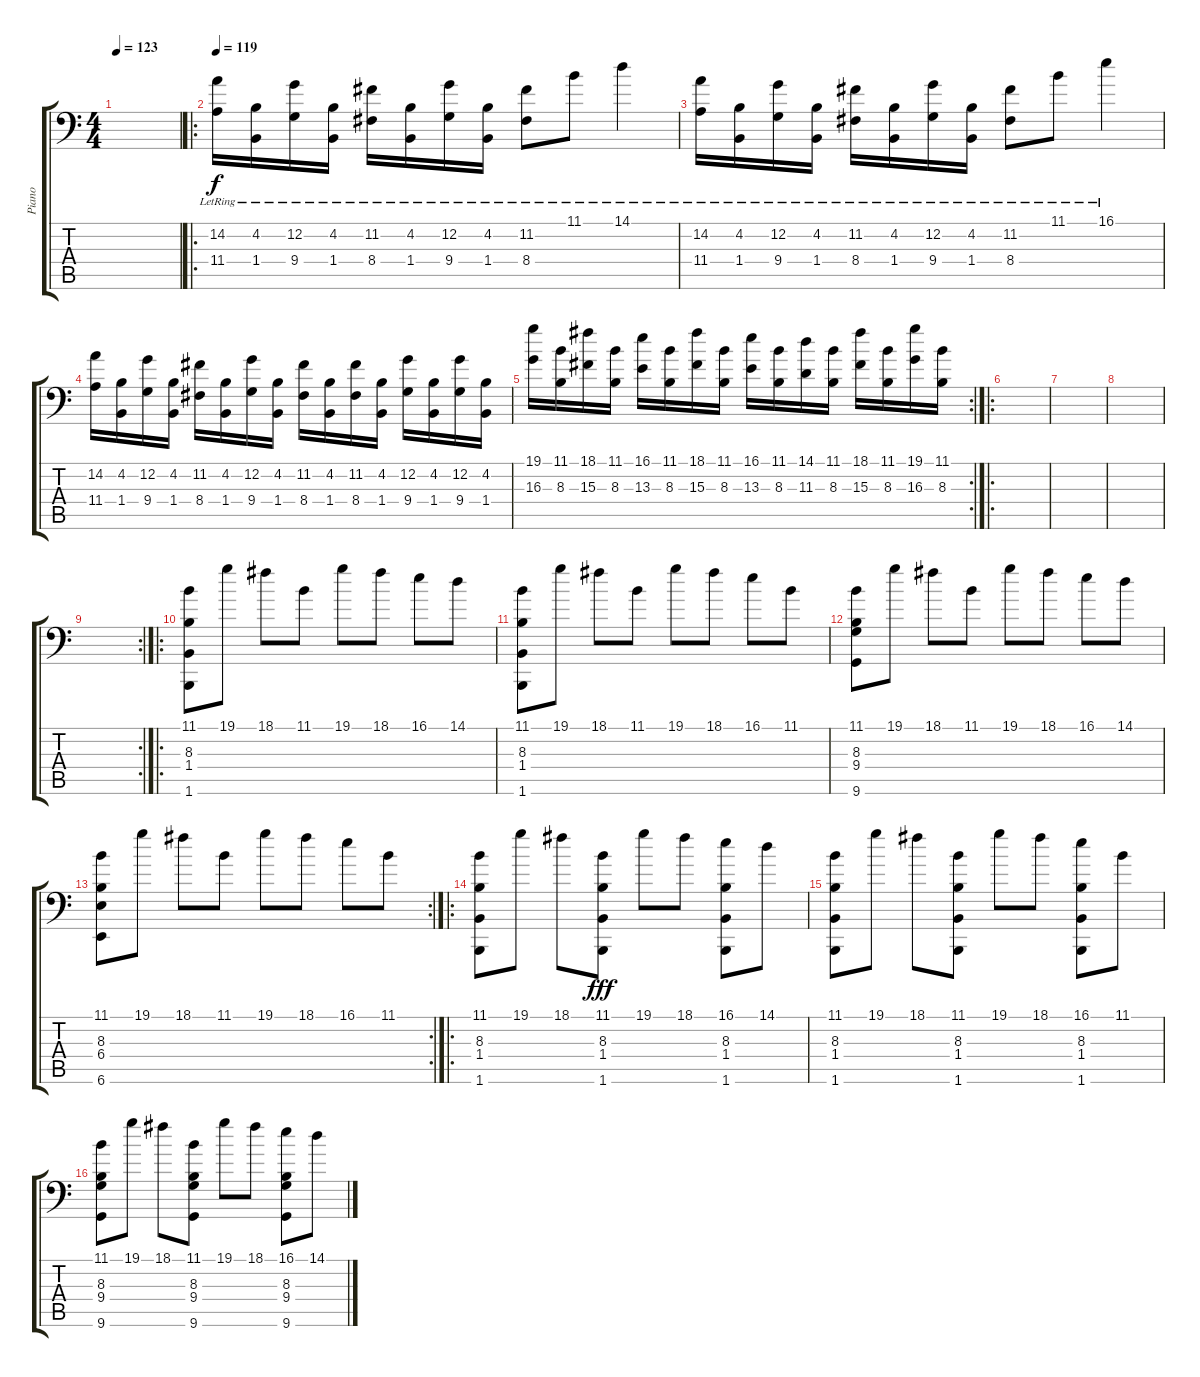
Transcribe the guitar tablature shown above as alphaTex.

\track ("Piano" "Piano") {instrument acousticgrandpiano}
\staff {score tabs}
\tuning (C4 G3 Eb3 Bb2 F2 Bb1) {hide}
\ts (4 4)
\tempo 123
\clef f4
\ks c
|
\ro
\tempo 119
(14.2{lr} 11.4).16 (4.2{lr} 1.4).16 (12.2{lr} 9.4).16 (4.2{lr} 1.4).16 (11.2{lr} 8.4).16 (4.2{lr} 1.4).16 (12.2{lr} 9.4).16 (4.2{lr} 1.4).16 (11.2{lr} 8.4).8 11.1{lr}.8 14.1{lr}.4 |
(14.2{lr} 11.4).16 (4.2{lr} 1.4).16 (12.2{lr} 9.4).16 (4.2{lr} 1.4).16 (11.2{lr} 8.4).16 (4.2{lr} 1.4).16 (12.2{lr} 9.4).16 (4.2{lr} 1.4).16 (11.2{lr} 8.4).8 11.1{lr}.8 16.1{lr}.4 |
(14.2 11.4).16 (4.2 1.4).16 (12.2 9.4).16 (4.2 1.4).16 (11.2 8.4).16 (4.2 1.4).16 (12.2 9.4).16 (4.2 1.4).16 (11.2 8.4).16 (4.2 1.4).16 (11.2 8.4).16 (4.2 1.4).16 (12.2 9.4).16 (4.2 1.4).16 (12.2 9.4).16 (4.2 1.4).16 |
\rc 2
(19.1 16.3).16 (11.1 8.3).16 (18.1 15.3).16 (11.1 8.3).16 (16.1 13.3).16 (11.1 8.3).16 (18.1 15.3).16 (11.1 8.3).16 (16.1 13.3).16 (11.1 8.3).16 (14.1 11.3).16 (11.1 8.3).16 (18.1 15.3).16 (11.1 8.3).16 (19.1 16.3).16 (11.1 8.3).16 |
\ro
|
|
|
\rc 2
|
\ro
(11.1 8.3 1.4 1.6).8 19.1.8 18.1.8 11.1.8 19.1.8 18.1.8 16.1.8 14.1.8 |
(11.1 8.3 1.4 1.6).8 19.1.8 18.1.8 11.1.8 19.1.8 18.1.8 16.1.8 11.1.8 |
(11.1 8.3 9.4 9.6).8 19.1.8 18.1.8 11.1.8 19.1.8 18.1.8 16.1.8 14.1.8 |
\rc 2
(11.1 8.3 6.4 6.6).8 19.1.8 18.1.8 11.1.8 19.1.8 18.1.8 16.1.8 11.1.8 |
\ro
(11.1 8.3 1.4 1.6).8 19.1.8{dy f} 18.1.8 (11.1 8.3 1.4 1.6).8{dy fff} 19.1.8 18.1.8 (16.1 8.3 1.4 1.6).8 14.1.8 |
(11.1 8.3 1.4 1.6).8 19.1.8 18.1.8 (11.1 8.3 1.4 1.6).8 19.1.8 18.1.8 (16.1 8.3 1.4 1.6).8 11.1.8 |
(11.1 8.3 9.4 9.6).8 19.1.8 18.1.8 (11.1 8.3 9.4 9.6).8 19.1.8 18.1.8 (16.1 8.3 9.4 9.6).8 14.1.8
